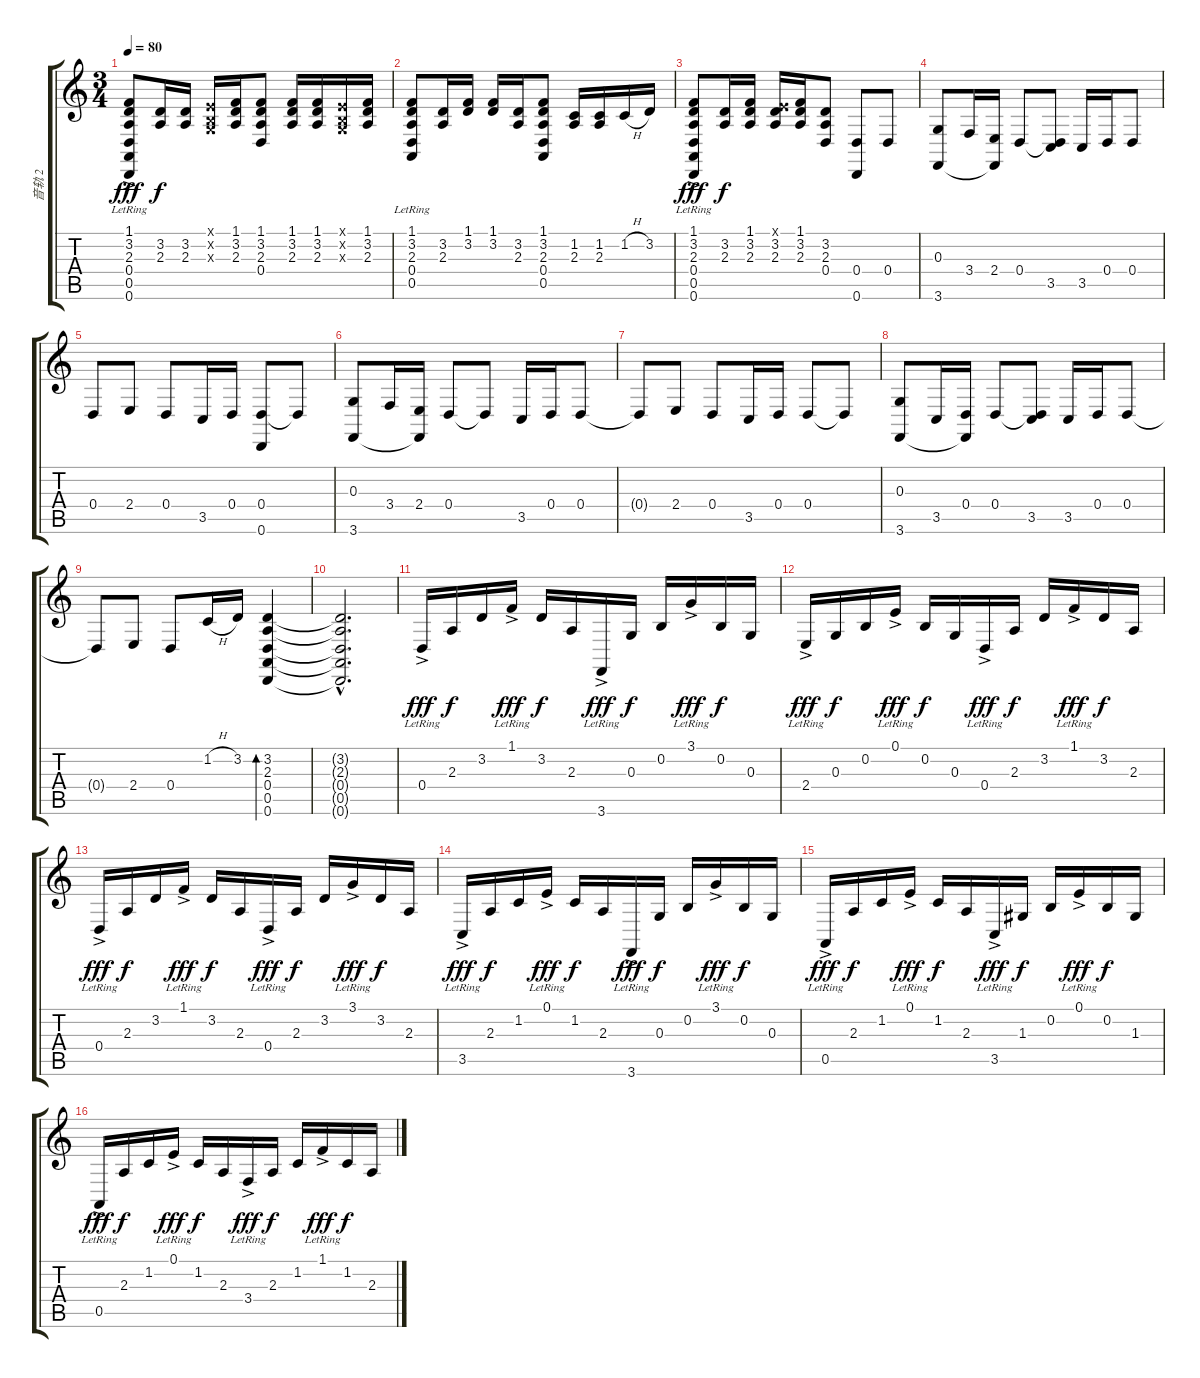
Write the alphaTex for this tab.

\track ("音轨 2" "音轨 2") {instrument acousticgrandpiano}
\staff {score tabs}
\tuning (E4 B3 G3 D3 A2 D2) {hide}
\ts (3 4)
\tempo 80
\clef g2
\ks c
(1.1{ac lr} 3.2{ac lr} 2.3{ac lr} 0.4{ac lr} 0.5{ac} 0.6{ac lr}).8{dy fff} (3.2 2.3).16{dy f volume 11} (3.2 2.3).16{volume 11} (0.1{x} 0.2{x} 0.3{x}).16 (1.1 3.2 2.3).16{volume 11} (1.1 3.2 2.3 0.4).8 (1.1 3.2 2.3).16{volume 11} (1.1 3.2 2.3).16 (0.1{x} 0.2{x} 0.3{x}).16 (1.1 3.2 2.3).16{volume 11} |
(1.1{lr} 3.2{lr} 2.3{lr} 0.4{lr} 0.5{lr}).8 (3.2 2.3).16{volume 10} (1.1 3.2).16{volume 11} (1.1 3.2).16{volume 11} (3.2 2.3).16{volume 12} (1.1 3.2 2.3 0.4 0.5).8 (1.2 2.3).16{volume 11} (1.2 2.3).16{volume 11} 1.2{h}.16 3.2.16 |
(1.1{ac lr} 3.2{ac lr} 2.3{ac lr} 0.4{ac lr} 0.5{ac lr} 0.6{ac lr}).8{dy fff} (3.2 2.3).16{dy f} (1.1 3.2 2.3).16 (0.1{x} 3.2 2.3).16 (1.1 3.2 2.3).16 (3.2 2.3 0.4).8 (0.4 0.6).8 0.4.8 |
(0.3 3.6).8 3.4.16 (2.4 3.6{t}).16 0.4.8 (0.4{t} 3.5).8 3.5.16 0.4.16 0.4.8 |
0.4.8 2.4.8 0.4.8 3.5.16 0.4.16 (0.4 0.6).8 0.4{t}.8 |
(0.3 3.6).8 3.4.16 (2.4 3.6{t}).16 0.4.8 0.4{t}.8 3.5.16 0.4.16 0.4.8 |
0.4{t}.8 2.4.8 0.4.8 3.5.16 0.4.16 0.4.8 0.4{t}.8 |
(0.3 3.6).8 3.5.16 (0.4 3.6{t}).16 0.4.8 (0.4{t} 3.5).8 3.5.16 0.4.16 0.4.8 |
0.4{t}.8 2.4.8 0.4.8 1.2{h}.16 3.2.16 (3.2 2.3 0.4 0.5 0.6).4{bd 240} |
(3.2{hac t} 2.3{hac t} 0.4{hac t} 0.5{hac t} 0.6{hac t}).2{d} |
0.4{ac lr}.16{dy fff} 2.3.16{dy f volume 11} 3.2.16{volume 10} 1.1{ac lr}.16{dy fff} 3.2.16{dy f volume 10} 2.3.16{volume 10} 3.6{ac lr}.16{dy fff} 0.3.16{dy f volume 10} 0.2.16{volume 10} 3.1{ac lr}.16{dy fff} 0.2.16{dy f volume 10} 0.3.16{volume 10} |
2.4{ac lr}.16{dy fff} 0.3.16{dy f volume 10} 0.2.16{volume 10} 0.1{ac lr}.16{dy fff} 0.2.16{dy f volume 10} 0.3.16{volume 10} 0.4{ac lr}.16{dy fff} 2.3.16{dy f volume 10} 3.2.16{volume 10} 1.1{ac lr}.16{dy fff} 3.2.16{dy f volume 10} 2.3.16{volume 10} |
0.4{ac lr}.16{dy fff} 2.3.16{dy f volume 10} 3.2.16{volume 10} 1.1{ac lr}.16{dy fff} 3.2.16{dy f volume 10} 2.3.16{volume 10} 0.4{ac lr}.16{dy fff} 2.3.16{dy f volume 10} 3.2.16{volume 10} 3.1{ac lr}.16{dy fff} 3.2.16{dy f volume 10} 2.3.16{volume 10} |
3.5{ac lr}.16{dy fff} 2.3.16{dy f volume 10} 1.2.16{volume 10} 0.1{ac lr}.16{dy fff} 1.2.16{dy f volume 10} 2.3.16{volume 10} 3.6{ac lr}.16{dy fff} 0.3.16{dy f volume 10} 0.2.16{volume 10} 3.1{ac lr}.16{dy fff} 0.2.16{dy f volume 10} 0.3.16{volume 10} |
0.5{ac lr}.16{dy fff} 2.3.16{dy f volume 10} 1.2.16{volume 11} 0.1{ac lr}.16{dy fff} 1.2.16{dy f volume 10} 2.3.16{volume 10} 3.5{ac lr}.16{dy fff} 1.3.16{dy f volume 10} 0.2.16{volume 10} 0.1{ac lr}.16{dy fff} 0.2.16{dy f volume 10} 1.3.16{volume 10} |
0.5{ac lr}.16{dy fff} 2.3.16{dy f volume 10} 1.2.16{volume 11} 0.1{ac lr}.16{dy fff} 1.2.16{dy f volume 11} 2.3.16{volume 10} 3.4{ac lr}.16{dy fff} 2.3.16{dy f volume 10} 1.2.16{volume 11} 1.1{ac lr}.16{dy fff} 1.2.16{dy f volume 11} 2.3.16{volume 10}
